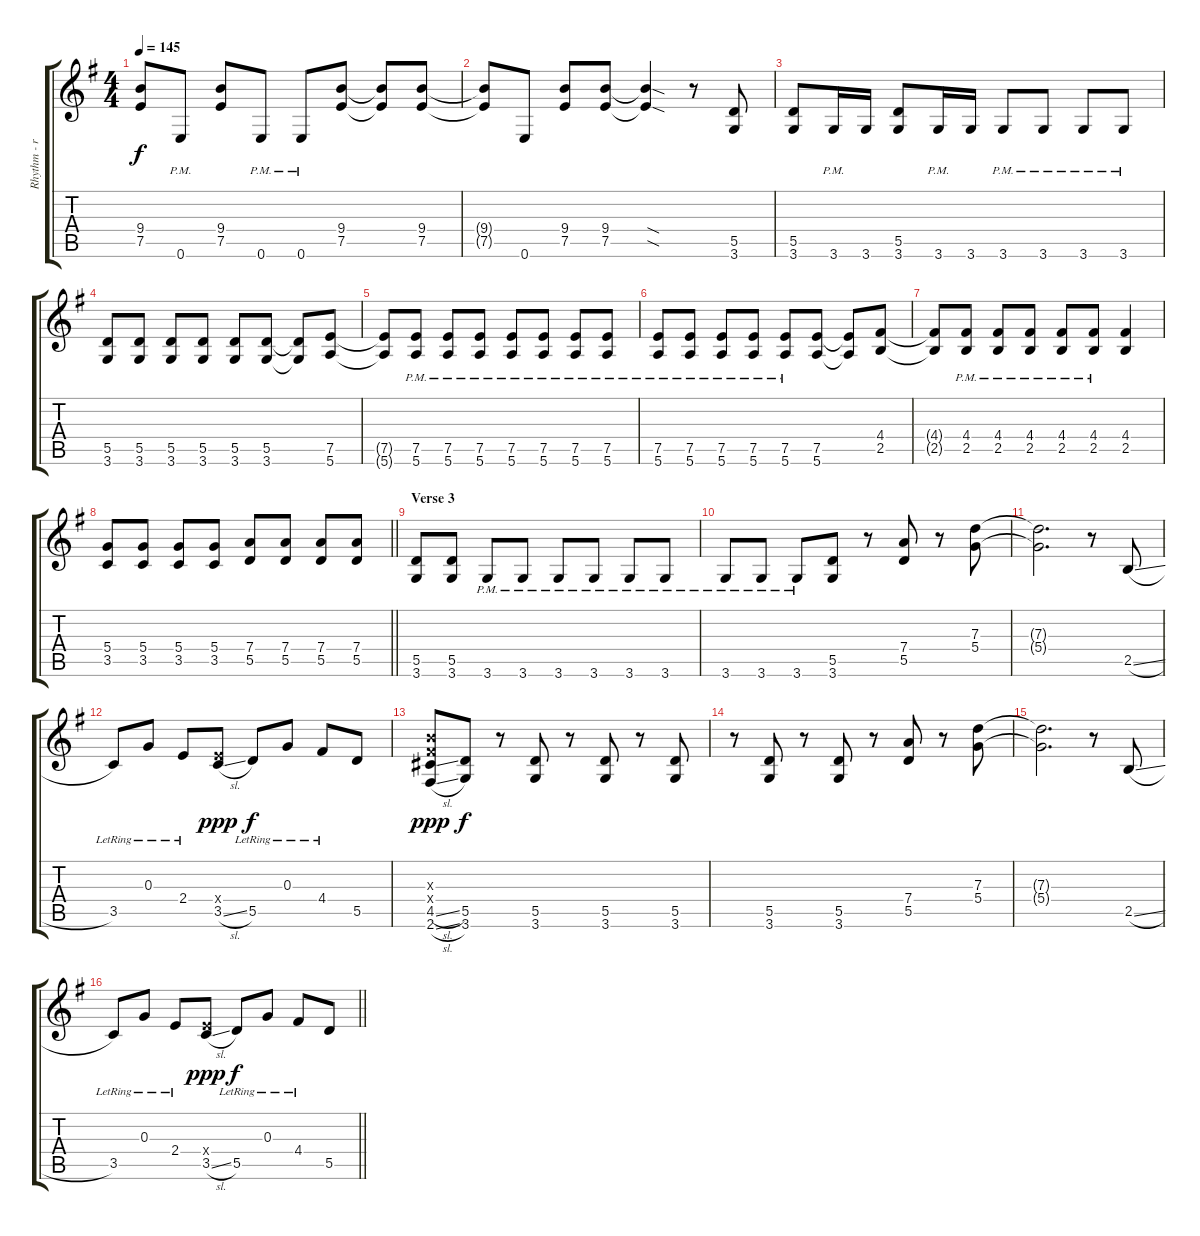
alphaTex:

\track ("Rhythm - right" "Rhythm - r") {instrument distortionguitar}
\staff {score tabs}
\tuning (E4 B3 G3 D3 A2 E2) {hide}
\ts (4 4)
\tempo 145
\clef g2
\ks g
(9.4 7.5).8{dy f} 0.6{pm}.8 (9.4 7.5).8 0.6{pm}.8 0.6{pm}.8 (9.4 7.5).8 (9.4{t} 7.5{t}).8 (9.4 7.5).8 |
(9.4{t} 7.5{t}).8 0.6.8 (9.4 7.5).8 (9.4 7.5).8 (9.4{sod t} 7.5{sod t}).4 r.8 (5.5 3.6).8 |
(5.5 3.6).8 3.6{pm}.16 3.6.16 (5.5 3.6).8 3.6{pm}.16 3.6.16 3.6{pm}.8 3.6{pm}.8 3.6{pm}.8 3.6{pm}.8 |
(5.5 3.6).8 (5.5 3.6).8 (5.5 3.6).8 (5.5 3.6).8 (5.5 3.6).8 (5.5 3.6).8 (5.5{t} 3.6{t}).8 (7.5 5.6).8 |
(7.5{t} 5.6{t}).8 (7.5{pm} 5.6{pm}).8 (7.5{pm} 5.6{pm}).8 (7.5{pm} 5.6{pm}).8 (7.5{pm} 5.6{pm}).8 (7.5{pm} 5.6{pm}).8 (7.5{pm} 5.6{pm}).8 (7.5{pm} 5.6{pm}).8 |
(7.5{pm} 5.6{pm}).8 (7.5{pm} 5.6{pm}).8 (7.5{pm} 5.6{pm}).8 (7.5{pm} 5.6{pm}).8 (7.5{pm} 5.6{pm}).8 (7.5 5.6).8 (7.5{t} 5.6{t}).8 (4.4 2.5).8 |
(4.4{t} 2.5{t}).8 (4.4{pm} 2.5{pm}).8 (4.4{pm} 2.5{pm}).8 (4.4{pm} 2.5{pm}).8 (4.4{pm} 2.5{pm}).8 (4.4{pm} 2.5{pm}).8 (4.4 2.5).4 |
\barLineRight lightlight
(5.4 3.5).8 (5.4 3.5).8 (5.4 3.5).8 (5.4 3.5).8 (7.4 5.5).8 (7.4 5.5).8 (7.4 5.5).8 (7.4 5.5).8 |
\section ("" "Verse 3")
(5.5 3.6).8 (5.5 3.6).8 3.6{pm}.8 3.6{pm}.8 3.6{pm}.8 3.6{pm}.8 3.6{pm}.8 3.6{pm}.8 |
3.6{pm}.8 3.6{pm}.8 3.6{pm}.8 (5.5 3.6).8 r.8 (7.4 5.5).8 r.8 (7.3 5.4).8 |
(7.3{t} 5.4{t}).2{d} r.8 2.5{sl}.8 |
3.5{lr}.8 0.3{lr}.8 2.4{lr}.8 (2.4{x} 3.5{sl}).8{dy ppp} 5.5{lr}.8{dy f} 0.3{lr}.8 4.4{lr}.8 5.5.8 |
(4.3{x} 4.4{x} 4.5{sl} 2.6{sl}).8{dy ppp} (5.5 3.6).8{dy f} r.8 (5.5 3.6).8 r.8 (5.5 3.6).8 r.8 (5.5 3.6).8 |
r.8 (5.5 3.6).8 r.8 (5.5 3.6).8 r.8 (7.4 5.5).8 r.8 (7.3 5.4).8 |
(7.3{t} 5.4{t}).2{d} r.8 2.5{sl}.8 |
\barLineRight lightlight
3.5{lr}.8 0.3{lr}.8 2.4{lr}.8 (2.4{x} 3.5{sl}).8{dy ppp} 5.5{lr}.8{dy f} 0.3{lr}.8 4.4{lr}.8 5.5.8
